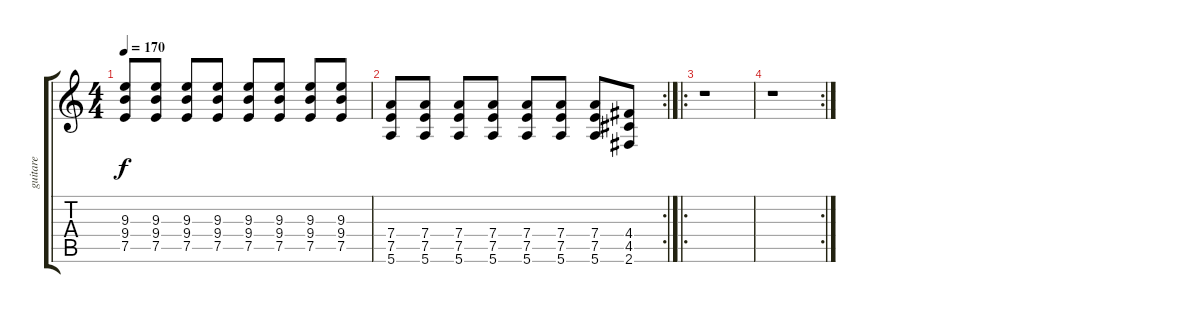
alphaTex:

\track ("guitare" "guitare") {instrument overdrivenguitar}
\staff {score tabs}
\tuning (E4 B3 G3 D3 A2 E2) {hide}
\ts (4 4)
\tempo 170
\clef g2
\ks c
(9.3 9.4 7.5).8{dy f} (9.3 9.4 7.5).8 (9.3 9.4 7.5).8 (9.3 9.4 7.5).8 (9.3 9.4 7.5).8 (9.3 9.4 7.5).8 (9.3 9.4 7.5).8 (9.3 9.4 7.5).8 |
\rc 2
(7.4 7.5 5.6).8 (7.4 7.5 5.6).8 (7.4 7.5 5.6).8 (7.4 7.5 5.6).8 (7.4 7.5 5.6).8 (7.4 7.5 5.6).8 (7.4 7.5 5.6).8 (4.4 4.5 2.6).8 |
\ro
r.1 |
\rc 2
r.1
